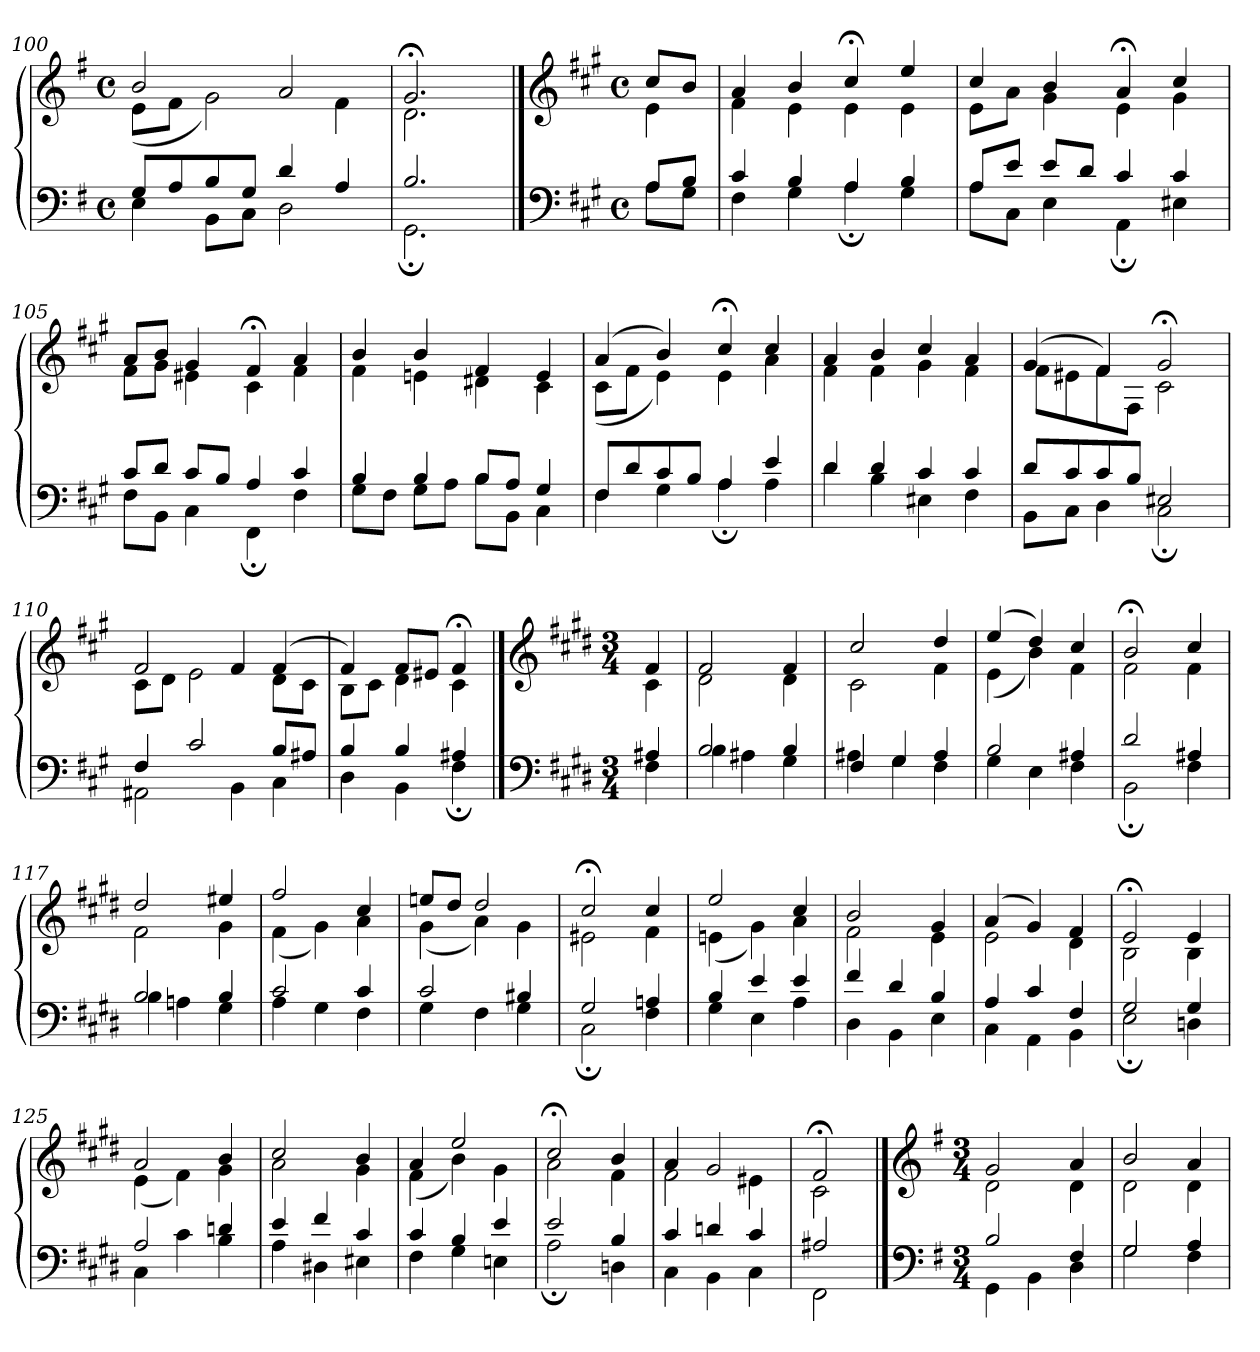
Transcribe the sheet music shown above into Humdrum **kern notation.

**kern	**kern
*part1	*part1
*staff2	*staff1
*clefF4	*clefG2
*k[f#]	*k[f#]
*M4/4	*M4/4
*met(c)	*met(c)
=100	=100
*^	*^
8G/L	4E\	2b/	(8e\L
8A/	.	.	8f#\J
8B/	8BB\L	.	2g\)
8G/J	8C\J	.	.
4d/	2D\	2a/	.
4A/	.	.	4f#\
=101	=101	=101	=101
2.B/	2.GG;\	2.g;</	2.d\
!!LO:LB:g=z	!!
==102	==102	==102	==102
*clefF4	*	*clefG2	*
*k[f#c#g#]	*	*k[f#c#g#]	*
*M4/4	*	*M4/4	*
*met(c)	*	*met(c)	*
8A/L	8A\L	8cc#/L	4e\
8B/J	8G#\J	8b/J	.
=103	=103	=103	=103
4c#/	4F#\	4a/	4f#\
4B/	4G#\	4b/	4e\
4A/	4A;\	4cc#;</	4e\
4B/	4G#\	4ee/	4e\
=104	=104	=104	=104
8A/L	8A\L	4cc#/	8e\L
8e/J	8C#\J	.	8a\J
8e/L	4E\	4b/	4g#\
8d/J	.	.	.
4c#/	4AA;\	4a;</	4e\
4c#/	4E#X\	4cc#/	4g#\
=105	=105	=105	=105
8c#/L	8F#\L	8a/L	8f#\L
8d/J	8BB\J	8b/J	8g#\J
8c#/L	4C#\	4g#/	4e#X\
8B/J	.	.	.
4A/	4FF#;\	4f#;</	4c#\
4c#/	4F#\	4a/	4f#\
=106	=106	=106	=106
4B/	8G#\L	4b/	4f#\
.	8F#\J	.	.
4B/	8G#\L	4b/	4en\
.	8A\J	.	.
8B/L	8B\L	4f#/	4d#X\
8A/J	8BB\J	.	.
4G#/	4C#\	4e/	4c#\
!!LO:LB:g=z	!!
=107	=107	=107	=107
8F#/L	4F#\	(4a/	(8c#\L
8d/	.	.	8f#\J
8c#/	4G#\	4b/)	4e\)
8B/J	.	.	.
4A/	4A;\	4cc#;</	4e\
4e/	4A\	4cc#/	4a\
=108	=108	=108	=108
4d/	4d\	4a/	4f#\
4d/	4B\	4b/	4f#\
4c#/	4E#X\	4cc#/	4g#\
4c#/	4F#\	4a/	4f#\
=109	=109	=109	=109
8d/L	8BB\L	(4g#/	8f#\L
8c#/	8C#\J	.	8e#X\
8c#/	4D\	4f#/)	8f#\
8B/J	.	.	8F#\J
2E#X/	2C#;\	2g#;</	2c#\
=110	=110	=110	=110
4F#/	2AA#X\	2f#/	8c#\L
.	.	.	8d\J
2c#/	.	.	2e\
.	4BB\	4f#/	.
8B/L	4C#\	(4f#/	8d\L
8A#X/J	.	.	8c#\J
=111	=111	=111	=111
4B/	4D\	4f#/)	8B\L
.	.	.	8c#\J
4B/	4BB\	8f#/L	4d\
.	.	8e#X/J	.
4A#X/	4F#;\	4f#;</	4c#\
!!LO:PB:g=z	!!
==112	==112	==112	==112
*clefF4	*	*clefG2	*
*k[f#c#g#d#]	*	*k[f#c#g#d#]	*
*M3/4	*	*M3/4	*
4A#X/	4F#\	4f#/	4c#\
=113	=113	=113	=113
2B/	4B\	2f#/	2d#\
.	4A#X\	.	.
4B/	4G#\	4f#/	4d#\
=114	=114	=114	=114
4F#/	4A#X\	2cc#/	2c#\
4G#/	4G#\	.	.
4A#/	4F#\	4dd#/	4f#\
=115	=115	=115	=115
2B/	4G#\	(4ee/	(4e\
.	4E\	4dd#/)	4b\)
4A#X/	4F#\	4cc#/	4f#\
=116	=116	=116	=116
2d#/	2BB;\	2b;</	2f#\
4A#X/	4F#\	4cc#/	4f#\
=117	=117	=117	=117
2B/	4B\	2dd#/	2f#\
.	4An\	.	.
4B/	4G#\	4ee#X/	4g#\
=118	=118	=118	=118
2c#/	4A\	2ff#/	(4f#\
.	4G#\	.	4g#\)
4c#/	4F#\	4cc#/	4a\
!!LO:LB:g=z	!!
=119	=119	=119	=119
2c#/	4G#\	8een/L	(4g#\
.	.	8dd#/J	.
.	4F#\	2dd#/	4a\)
4B#X/	4G#\	.	4g#\
=120	=120	=120	=120
2G#/	2C#;\	2cc#;</	2e#X\
4An/	4F#\	4cc#/	4f#\
=121	=121	=121	=121
4B/	4G#\	2ee/	(4en\
4e/	4E\	.	4g#\)
4e/	4A\	4cc#/	4a\
=122	=122	=122	=122
4f#/	4D#\	2b/	2f#\
4d#/	4BB\	.	.
4B/	4E\	4g#/	4e\
=123	=123	=123	=123
4A/	4C#\	(4a/	2e\
4c#/	4AA\	4g#/)	.
4F#/	4BB\	4f#/	4d#\
=124	=124	=124	=124
2G#/	2E;\	2e;</	2B\
4G#/	4Dn\	4e/	4B\
!!LO:LB:g=z	!!
=125	=125	=125	=125
2A/	4C#\	2a/	(4e\
.	4c#\	.	4f#\)
4dn/	4B\	4b/	4g#\
=126	=126	=126	=126
4e/	4A\	2cc#/	2a\
4f#/	4D#X\	.	.
4c#/	4E#X\	4b/	4g#\
=127	=127	=127	=127
4c#/	4F#\	4a/	(4f#\
4B/	4G#\	2ee/	4b\)
4e/	4En\	.	4g#\
=128	=128	=128	=128
2e/	2A;\	2cc#;</	2a\
4B/	4Dn\	4b/	4f#\
=129	=129	=129	=129
4c#/	4C#\	4a/	2f#\
4dn/	4BB\	2g#/	.
4c#/	4C#\	.	4e#X\
=130	=130	=130	=130
2A#X/	2FF#\	2f#;</	2c#\
!!LO:LB:g=z	!!
==131	==131	==131	==131
*clefF4	*	*clefG2	*
*k[f#]	*	*k[f#]	*
*M3/4	*	*M3/4	*
2B/	4GG\	2g/	2d\
.	4BB\	.	.
4F#/	4D\	4a/	4d\
=132	=132	=132	=132
2G/	2G\	2b/	2d\
4A/	4F#\	4a/	4d\
*v	*v	*	*
*	*v	*v
=	=
*-	*-
